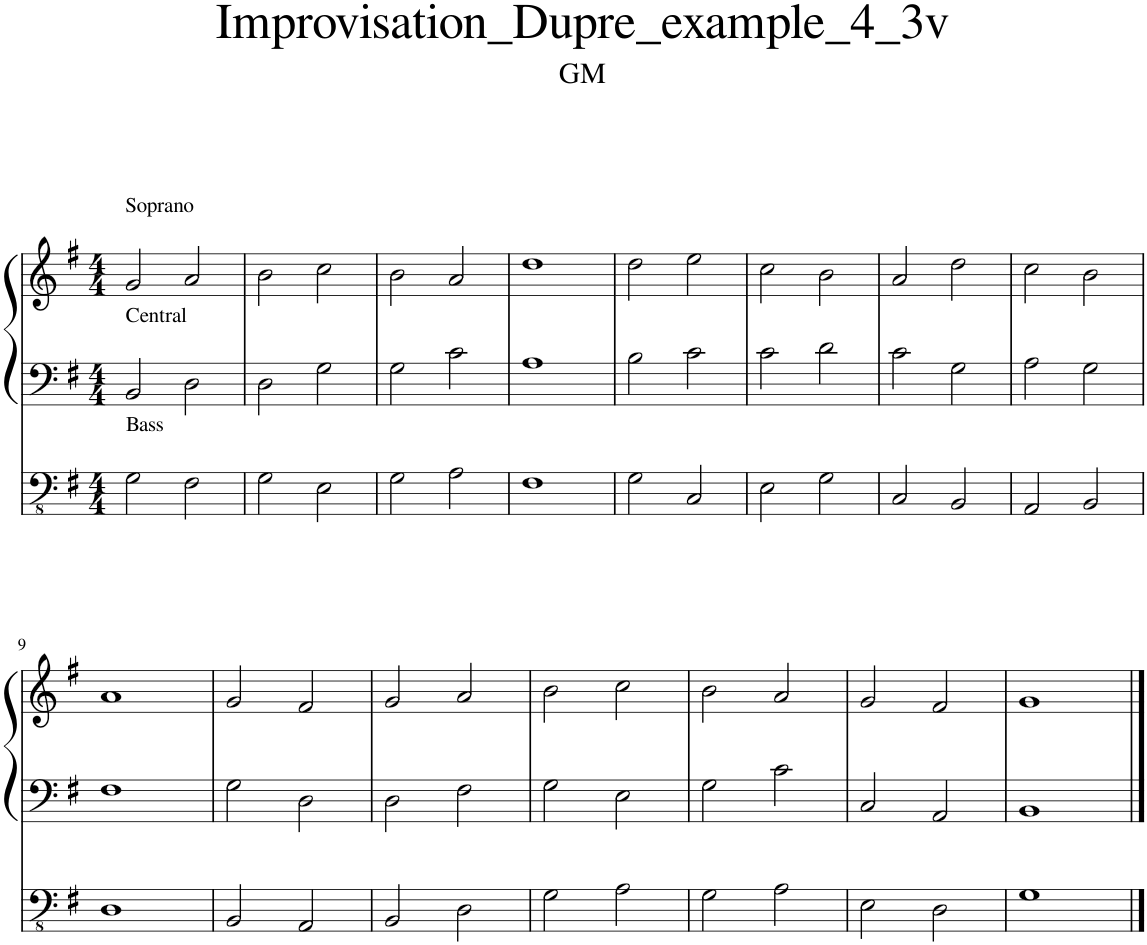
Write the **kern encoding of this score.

**kern	**kern	**kern
*part1	*part1	*part1
*staff3	*staff2	*staff1
*I"Orgue à tuyaux	*	*
*I'Org.	*	*
*clefFv4	*clefF4	*clefG2
*k[f#]	*k[f#]	*k[f#]
*M4/4	*M4/4	*M4/4
=1	=1	=1
!	!	!LO:TX:a:t=Soprano
!	!LO:TX:a:t=Central	!
!LO:TX:a:t=Bass	!	!
2GG\	2BB/	2g/
2FF#\	2D\	2a/
=2	=2	=2
2GG\	2D\	2b\
2EE\	2G\	2cc\
=3	=3	=3
2GG\	2G\	2b\
2AA\	2c\	2a/
=4	=4	=4
1FF#	1A	1dd
=5	=5	=5
2GG\	2B\	2dd\
2CC/	2c\	2ee\
=6	=6	=6
2EE\	2c\	2cc\
2GG\	2d\	2b\
=7	=7	=7
2CC/	2c\	2a/
2BBB/	2G\	2dd\
=8	=8	=8
2AAA/	2A\	2cc\
2BBB/	2G\	2b\
!!LO:LB:g=z
=9	=9	=9
1DD	1F#	1a
=10	=10	=10
2BBB/	2G\	2g/
2AAA/	2D\	2f#/
=11	=11	=11
2BBB/	2D\	2g/
2DD\	2F#\	2a/
=12	=12	=12
2GG\	2G\	2b\
2AA\	2E\	2cc\
=13	=13	=13
2GG\	2G\	2b\
2AA\	2c\	2a/
=14	=14	=14
2EE\	2C/	2g/
2DD\	2AA/	2f#/
=15	=15	=15
1GG	1BB	1g
==	==	==
*-	*-	*-
